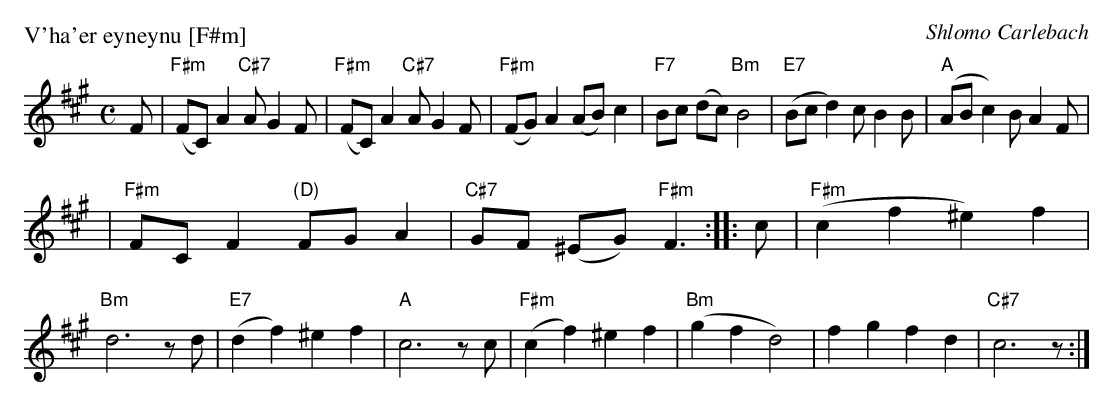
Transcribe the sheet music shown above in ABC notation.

X:1
P: V'ha'er eyneynu [F#m]
C: Shlomo Carlebach
M: C
L: 1/8
K: F#m
   F \
| "F#m"(FC) A2 "C#7"A G2 F \
| "F#m"(FC) A2 "C#7"A G2 F \
| "F#m"(FG) A2 (AB) c2 \
| "F7"Bc (dc) "Bm"B4 \
| "E7"(Bc d2) cB2 B \
| "A"(AB c2) BA2 F |
| "F#m"FC F2 "(D)"FG A2 \
| "C#7"GF (^EG) "F#m"F3 \
:: c \
| "F#m"(c2 f2 ^e2) f2 \
| "Bm"d6 zd \
| "E7"(d2 f2) ^e2 f2 \
| "A"c6 zc \
| "F#m"(c2 f2) ^e2 f2 \
| "Bm"(g2 f2 d4) \
| f2 g2 f2 d2 \
| "C#7"c6  z :|
